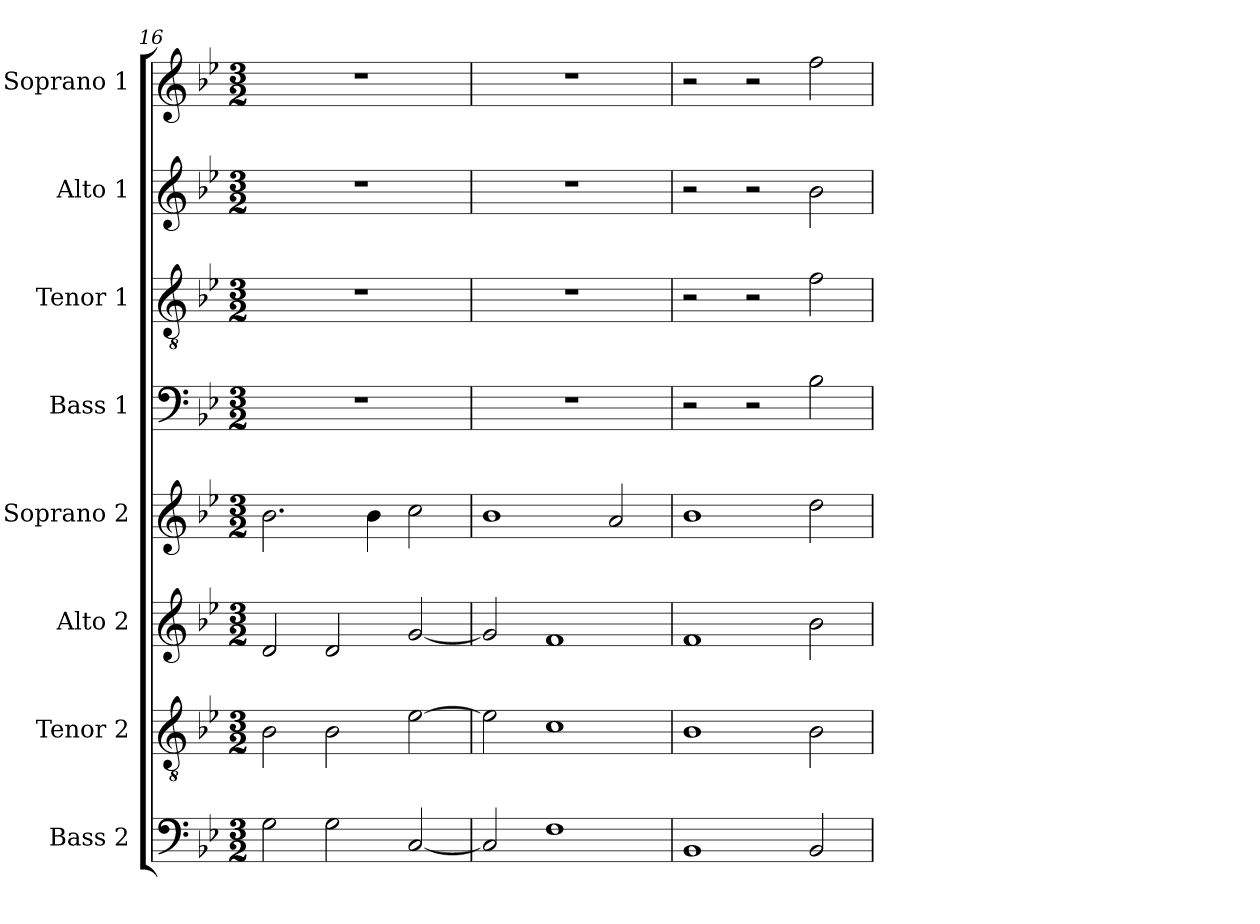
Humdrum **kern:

**kern	**kern	**kern	**kern	**kern	**kern	**kern	**kern
*part8	*part7	*part6	*part5	*part4	*part3	*part2	*part1
*staff8	*staff7	*staff6	*staff5	*staff4	*staff3	*staff2	*staff1
*I"Bass 2	*I"Tenor 2	*I"Alto 2	*I"Soprano 2	*I"Bass 1	*I"Tenor 1	*I"Alto 1	*I"Soprano 1
*I'B. 2	*I'T. 2	*I'A. 2	*I'S. 2	*I'B. 1	*I'T. 1	*I'A. 1	*I'S. 1
*clefF4	*clefGv2	*clefG2	*clefG2	*clefF4	*clefGv2	*clefG2	*clefG2
*k[b-e-]	*k[b-e-]	*k[b-e-]	*k[b-e-]	*k[b-e-]	*k[b-e-]	*k[b-e-]	*k[b-e-]
*M3/2	*M3/2	*M3/2	*M3/2	*M3/2	*M3/2	*M3/2	*M3/2
=16	=16	=16	=16	=16	=16	=16	=16
2G\	2B-\	2d/	2.b-\	1.r	1.r	1.r	1.r
2G\	2B-\	2d/	.	.	.	.	.
.	.	.	4b-\	.	.	.	.
[2C/	[2e-\	[2g/	2cc\	.	.	.	.
=17	=17	=17	=17	=17	=17	=17	=17
2C/]	2e-\]	2g/]	1b-	1.r	1.r	1.r	1.r
1F	1c	1f	.	.	.	.	.
.	.	.	2a/	.	.	.	.
!!LO:LB:g=z
=18	=18	=18	=18	=18	=18	=18	=18
1BB-	1B-	1f	1b-	2r	2r	2r	2r
.	.	.	.	2r	2r	2r	2r
2BB-/	2B-\	2b-\	2dd\	2B-\	2f\	2b-\	2ff\
=	=	=	=	=	=	=	=
*-	*-	*-	*-	*-	*-	*-	*-
